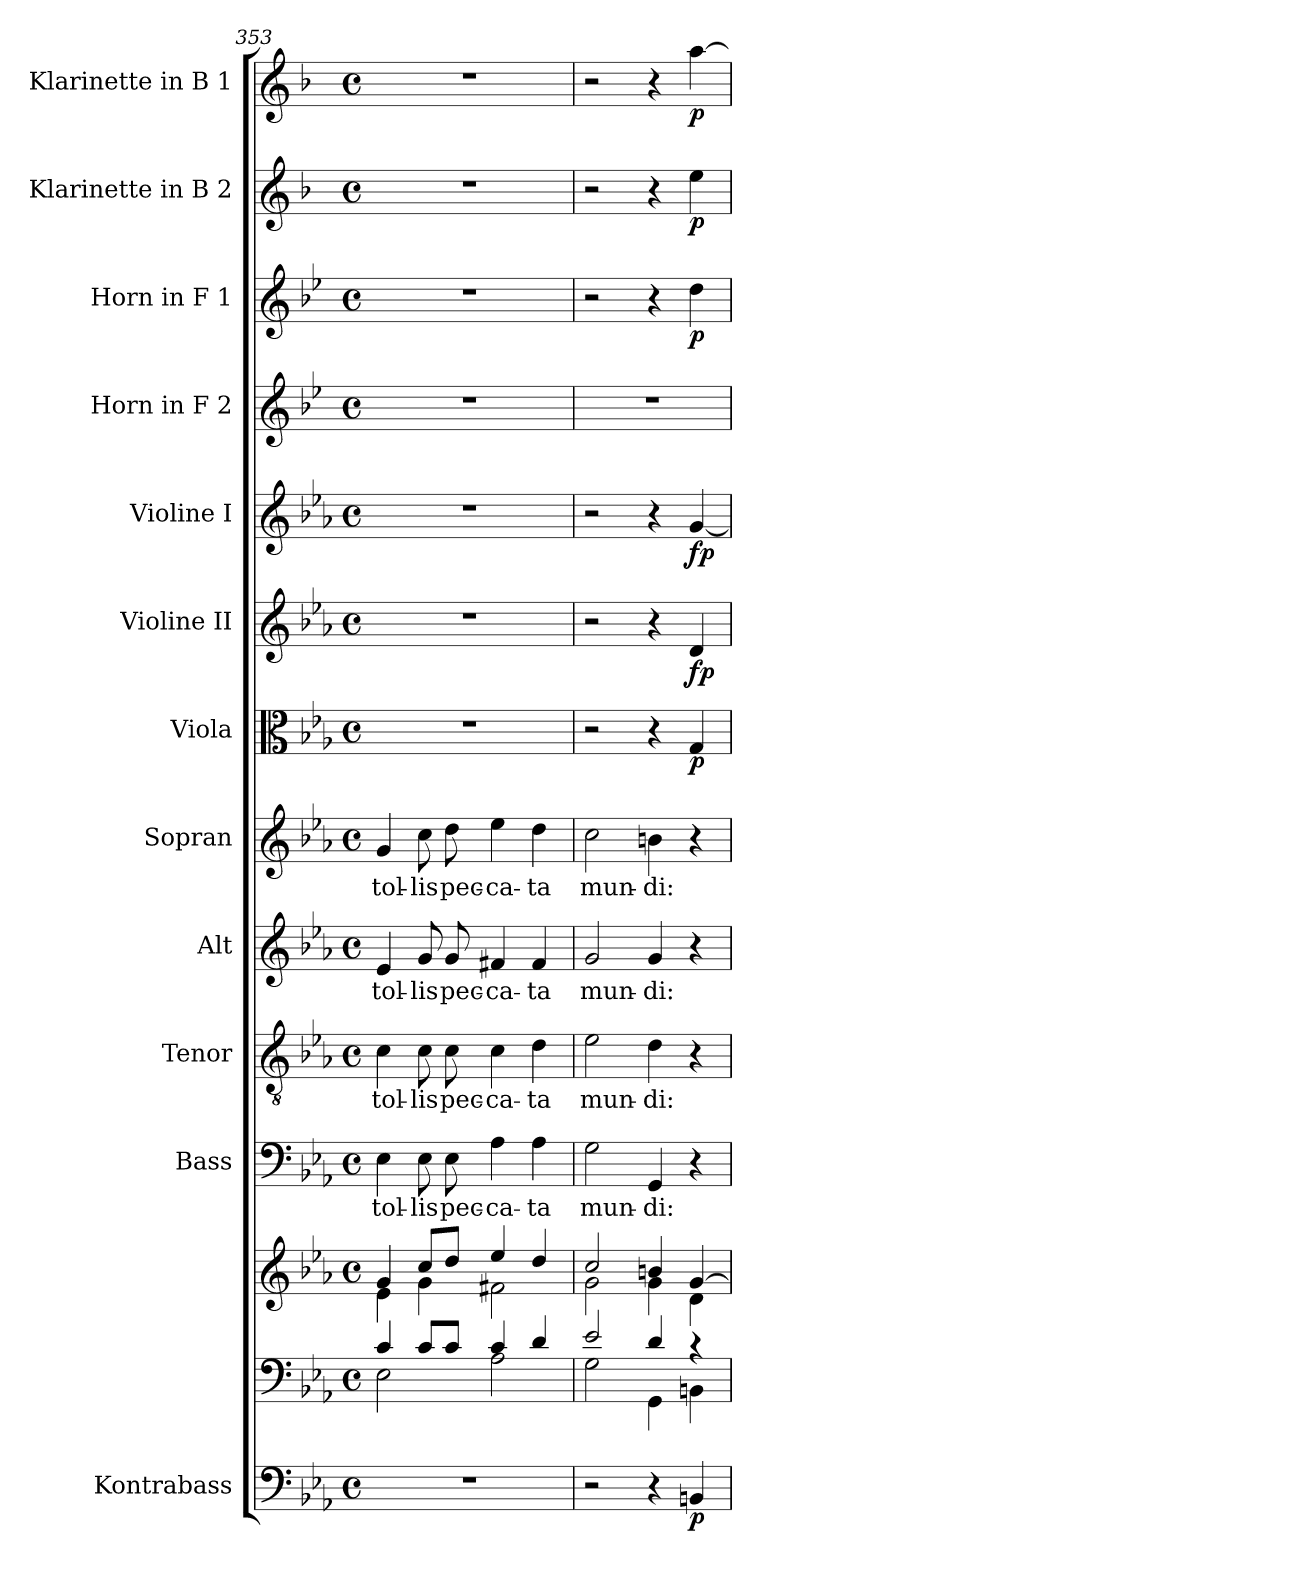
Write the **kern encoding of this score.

**kern	**dynam	**kern	**kern	**kern	**text	**kern	**text	**kern	**text	**kern	**text	**kern	**dynam	**kern	**dynam	**kern	**dynam	**kern	**kern	**dynam	**kern	**dynam	**kern	**dynam
*part13	*part13	*part12	*part12	*part11	*part11	*part10	*part10	*part9	*part9	*part8	*part8	*part7	*part7	*part6	*part6	*part5	*part5	*part4	*part3	*part3	*part2	*part2	*part1	*part1
*staff14	*staff14	*staff13	*staff12	*staff11	*staff11	*staff10	*staff10	*staff9	*staff9	*staff8	*staff8	*staff7	*staff7	*staff6	*staff6	*staff5	*staff5	*staff4	*staff3	*staff3	*staff2	*staff2	*staff1	*staff1
*I"Kontrabass	*	*	*	*I"Bass	*	*I"Tenor	*	*I"Alt	*	*I"Sopran	*	*I"Viola	*	*I"Violine II	*	*I"Violine I	*	*I"Horn in F 2	*I"Horn in F 1	*	*I"Klarinette in B 2	*	*I"Klarinette in B 1	*
*I'Kb.	*	*	*	*I'B	*	*I'T	*	*I'A	*	*I'S	*	*I'Vla.	*	*I'Vl. II	*	*I'Vl. I	*	*I'Hrn. 2	*I'Hrn. 1	*	*	*	*	*
*clefF4	*	*clefF4	*clefG2	*clefF4	*	*clefGv2	*	*clefG2	*	*clefG2	*	*clefC3	*	*clefG2	*	*clefG2	*	*clefG2	*clefG2	*	*clefG2	*	*clefG2	*
*ITrd7c12	*	*	*	*	*	*	*	*	*	*	*	*	*	*	*	*	*	*ITrd4c7	*ITrd4c7	*	*ITrd1c2	*	*ITrd1c2	*
*k[b-e-a-]	*	*k[b-e-a-]	*k[b-e-a-]	*k[b-e-a-]	*	*k[b-e-a-]	*	*k[b-e-a-]	*	*k[b-e-a-]	*	*k[b-e-a-]	*	*k[b-e-a-]	*	*k[b-e-a-]	*	*k[b-e-a-]	*k[b-e-a-]	*	*k[b-e-a-]	*	*k[b-e-a-]	*
*E-:	*	*E-:	*E-:	*E-:	*	*E-:	*	*E-:	*	*E-:	*	*E-:	*	*E-:	*	*E-:	*	*E-:	*E-:	*	*E-:	*	*E-:	*
*M4/4	*	*M4/4	*M4/4	*M4/4	*	*M4/4	*	*M4/4	*	*M4/4	*	*M4/4	*	*M4/4	*	*M4/4	*	*M4/4	*M4/4	*	*M4/4	*	*M4/4	*
*met(c)	*	*met(c)	*met(c)	*met(c)	*	*met(c)	*	*met(c)	*	*met(c)	*	*met(c)	*	*met(c)	*	*met(c)	*	*met(c)	*met(c)	*	*met(c)	*	*met(c)	*
=353	=353	=353	=353	=353	=353	=353	=353	=353	=353	=353	=353	=353	=353	=353	=353	=353	=353	=353	=353	=353	=353	=353	=353	=353
*	*	*^	*^	*	*	*	*	*	*	*	*	*	*	*	*	*	*	*	*	*	*	*	*	*
!	!	!	!	!	!	!	!LO:LY:b	!	!LO:LY:b	!	!LO:LY:b	!	!LO:LY:b	!	!	!	!	!	!	!	!	!	!	!	!	!
1r	.	4c/	2E-\	4g/	4e-\	4E-\	tol-	4c\	tol-	4e-/	tol-	4g/	tol-	1r	.	1r	.	1r	.	1r	1r	.	1r	.	1r	.
!	!	!	!	!	!	!	!LO:LY:b	!	!LO:LY:b	!	!LO:LY:b	!	!LO:LY:b	!	!	!	!	!	!	!	!	!	!	!	!	!
.	.	8c/L	.	8cc/L	4g\	8E-\	-lis	8c\	-lis	8g/	-lis	8cc\	-lis	.	.	.	.	.	.	.	.	.	.	.	.	.
!	!	!	!	!	!	!	!LO:LY:b	!	!LO:LY:b	!	!LO:LY:b	!	!LO:LY:b	!	!	!	!	!	!	!	!	!	!	!	!	!
.	.	8c/J	.	8dd/J	.	8E-\	pec-	8c\	pec-	8g/	pec-	8dd\	pec-	.	.	.	.	.	.	.	.	.	.	.	.	.
!	!	!	!	!	!	!	!LO:LY:b	!	!LO:LY:b	!	!LO:LY:b	!	!LO:LY:b	!	!	!	!	!	!	!	!	!	!	!	!	!
.	.	4c/	2A-\	4ee-/	2f#X\	4A-\	-ca-	4c\	-ca-	4f#X/	-ca-	4ee-\	-ca-	.	.	.	.	.	.	.	.	.	.	.	.	.
!	!	!	!	!	!	!	!LO:LY:b	!	!LO:LY:b	!	!LO:LY:b	!	!LO:LY:b	!	!	!	!	!	!	!	!	!	!	!	!	!
.	.	4d/	.	4dd/	.	4A-\	-ta	4d\	-ta	4f#/	-ta	4dd\	-ta	.	.	.	.	.	.	.	.	.	.	.	.	.
!!LO:PB:g=z
=354	=354	=354	=354	=354	=354	=354	=354	=354	=354	=354	=354	=354	=354	=354	=354	=354	=354	=354	=354	=354	=354	=354	=354	=354	=354	=354
!	!	!	!	!	!	!	!LO:LY:b	!	!LO:LY:b	!	!LO:LY:b	!	!LO:LY:b	!	!	!	!	!	!	!	!	!	!	!	!	!
2r	.	2e-/	2G\	2cc/	2g\	2G\	mun-	2e-\	mun-	2g/	mun-	2cc\	mun-	2r	.	2r	.	2r	.	1r	2r	.	2r	.	2r	.
!	!	!	!	!	!	!	!LO:LY:b	!	!LO:LY:b	!	!LO:LY:b	!	!LO:LY:b	!	!	!	!	!	!	!	!	!	!	!	!	!
4r	.	4d/	4GG\	4bn/	4g\	4GG/	-di:	4d\	-di:	4g/	-di:	4bn\	-di:	4r	.	4r	.	4r	.	.	4r	.	4r	.	4r	.
!	!LO:DY:b	!	!	!	!	!	!	!	!	!	!	!	!	!	!LO:DY:b	!	!LO:DY:b	!	!LO:DY:b	!	!	!LO:DY:b	!	!LO:DY:b	!	!LO:DY:b
4BBBn/	p	4rc	4BBn\	[>4g/	4d\	4r	.	4r	.	4r	.	4r	.	4G/	p	4d/	fp	[4g/	fp	.	4g\	p	4dd\	p	[4gg\	p
*	*	*v	*v	*	*	*	*	*	*	*	*	*	*	*	*	*	*	*	*	*	*	*	*	*	*	*
*	*	*	*v	*v	*	*	*	*	*	*	*	*	*	*	*	*	*	*	*	*	*	*	*	*	*
=	=	=	=	=	=	=	=	=	=	=	=	=	=	=	=	=	=	=	=	=	=	=	=	=
*-	*-	*-	*-	*-	*-	*-	*-	*-	*-	*-	*-	*-	*-	*-	*-	*-	*-	*-	*-	*-	*-	*-	*-	*-
